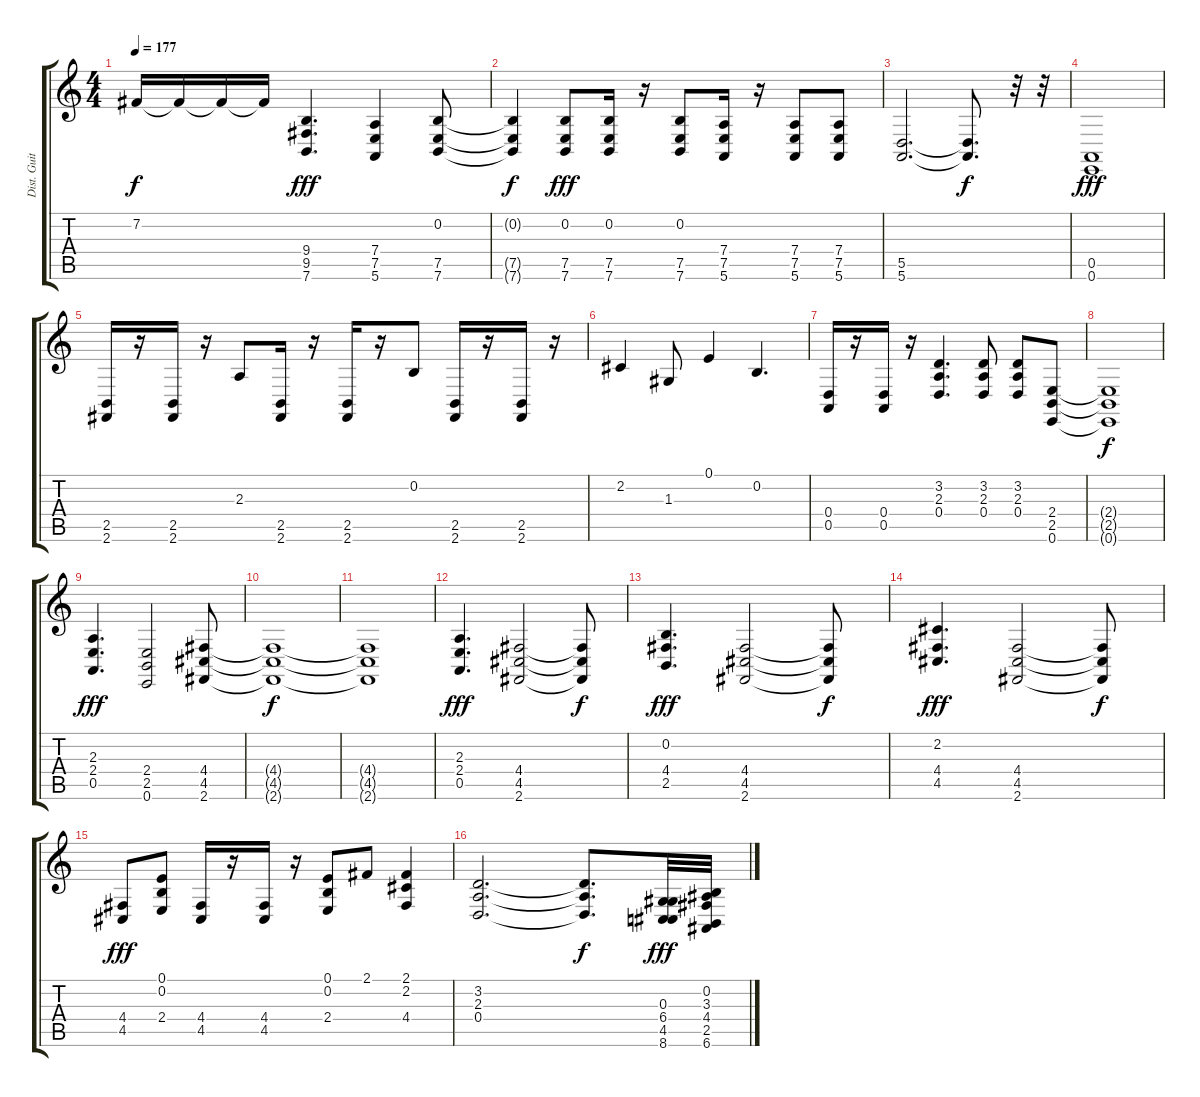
\track ("Dist. Guitar 5" "Dist. Guit") {instrument stringensemble1}
\staff {score tabs}
\tuning (E4 B3 G3 D3 A2 E2) {hide}
\ts (4 4)
\tempo 177
\clef g2
\ks c
7.2{t}.16{dy f} 7.2{t}.16 7.2{t}.16 7.2{t}.16 (9.4 9.5 7.6).4{d dy fff} (7.4 7.5 5.6).4 (0.2 7.5 7.6).8 |
(0.2{t} 7.5{t} 7.6{t}).4{dy f} (0.2 7.5 7.6).8{dy fff} (0.2 7.5 7.6).16 r.16 (0.2 7.5 7.6).8 (7.4 7.5 5.6).16 r.16 (7.4 7.5 5.6).8 (7.4 7.5 5.6).8 |
(5.5 5.6).2{d} (5.5{t} 5.6{t}).8{d dy f} r.32 r.32 |
(0.5 0.6).1{dy fff} |
(2.5 2.6).16 r.16 (2.5 2.6).16 r.16 2.3.8 (2.5 2.6).16 r.16 (2.5 2.6).16 r.16 0.2.8 (2.5 2.6).16 r.16 (2.5 2.6).16 r.16 |
2.2.4 1.3.8 0.1.4 0.2.4{d} |
(0.4 0.5).16 r.16 (0.4 0.5).16 r.16 (3.2 2.3 0.4).4{d} (3.2 2.3 0.4).8 (3.2 2.3 0.4).8 (2.4 2.5 0.6).8 |
(2.4{t} 2.5{t} 0.6{t}).1{dy f} |
(2.3 2.4 0.5).4{d dy fff} (2.4 2.5 0.6).2 (4.4 4.5 2.6).8 |
(4.4{t} 4.5{t} 2.6{t}).1{dy f} |
(4.4{t} 4.5{t} 2.6{t}).1 |
(2.3 2.4 0.5).4{d dy fff} (4.4 4.5 2.6).2 (4.4{t} 4.5{t} 2.6{t}).8{dy f} |
(0.2 4.4 2.5).4{d dy fff} (4.4 4.5 2.6).2 (4.4{t} 4.5{t} 2.6{t}).8{dy f} |
(2.2 4.4 4.5).4{d dy fff} (4.4 4.5 2.6).2 (4.4{t} 4.5{t} 2.6{t}).8{dy f} |
(4.4 4.5).8{dy fff} (0.1 0.2 2.4).8 (4.4 4.5).16 r.16 (4.4 4.5).16 r.16 (0.1 0.2 2.4).8 2.1.8 (2.1 2.2 4.4).4 |
(3.2 2.3 0.4).2{d} (3.2{t} 2.3{t} 0.4{t}).8{d dy f} (0.3 6.4 4.5 8.6).32{dy fff} (0.2 3.3 4.4 2.5 6.6).32
